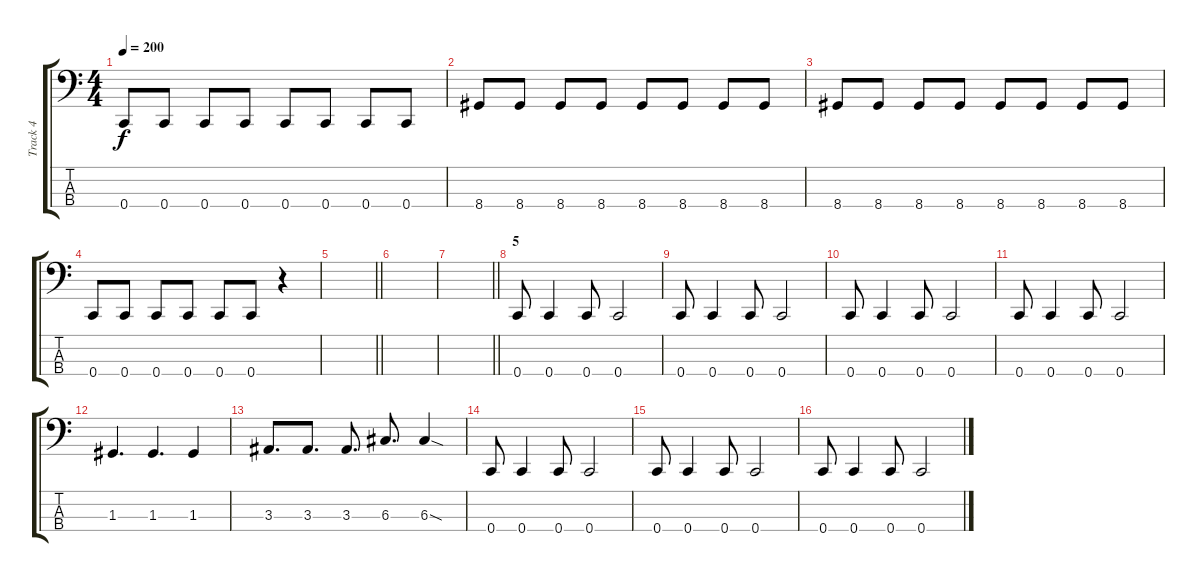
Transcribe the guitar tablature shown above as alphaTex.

\track ("Track 4" "Track 4") {instrument electricbasspick}
\staff {score tabs}
\tuning (F2 C2 G1 C1) {hide}
\ts (4 4)
\tempo 200
\clef f4
\ks c
0.4.8{dy f} 0.4.8 0.4.8 0.4.8 0.4.8 0.4.8 0.4.8 0.4.8 |
8.4.8 8.4.8 8.4.8 8.4.8 8.4.8 8.4.8 8.4.8 8.4.8 |
8.4.8 8.4.8 8.4.8 8.4.8 8.4.8 8.4.8 8.4.8 8.4.8 |
0.4.8 0.4.8 0.4.8 0.4.8 0.4.8 0.4.8 r.4 |
\barLineRight lightlight
|
|
\barLineRight lightlight
|
\section ("" "5")
0.4.8 0.4.4 0.4.8 0.4.2 |
0.4.8 0.4.4 0.4.8 0.4.2 |
0.4.8 0.4.4 0.4.8 0.4.2 |
0.4.8 0.4.4 0.4.8 0.4.2 |
1.3.4{d} 1.3.4{d} 1.3.4 |
3.3.8{d} 3.3.8{d} 3.3.8{d} 6.3.8{d} 6.3{sod}.4 |
0.4.8 0.4.4 0.4.8 0.4.2 |
0.4.8 0.4.4 0.4.8 0.4.2 |
0.4.8 0.4.4 0.4.8 0.4.2
